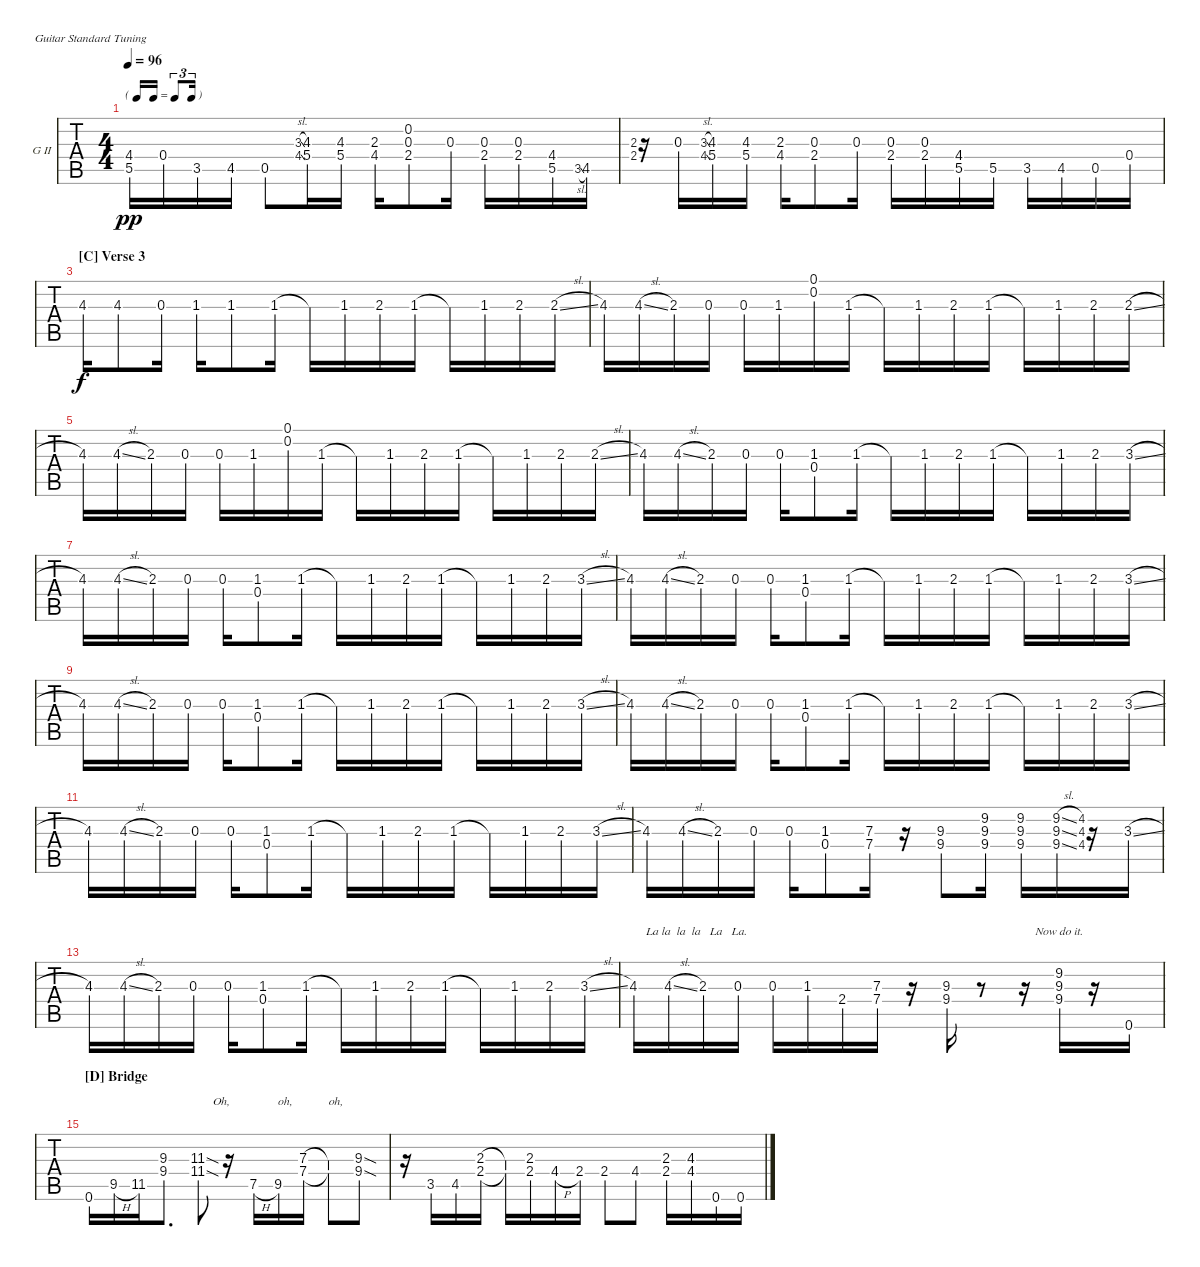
\bracketExtendMode nobrackets
\firstSystemTrackNameOrientation horizontal
\otherSystemsTrackNameOrientation horizontal
\defaultBarNumberDisplay FirstOfSystem
\track ("Guitar II" "G II") {instrument distortionguitar}
\staff {tabs}
\tuning (E4 B3 G3 D3 A2 E2)
\ts (4 4)
\tf triplet16th
\tempo 96
\clef g2
\ks a
(4.4 5.5).16{dy pp} 0.4.16 3.5.16 4.5.16 0.5.8 (3.3{sl} 4.4{sl}).8{gr} (4.3 5.4).16 (4.3 5.4).16 (2.3 4.4).16 (0.2{st} 0.3{st} 2.4{st}).8 0.3.16 (0.3 2.4).16 (0.3 2.4).16 (4.4 5.5).16 3.5{sl}.8{gr} 4.5.16 |
(2.3 2.4).8{gr} r.16 0.3.16 (3.3{sl} 4.4{sl}).8{gr} (4.3 5.4).16 (4.3 5.4).16 (2.3 4.4).16 (0.3{st} 2.4{st}).8 0.3.16 (0.3 2.4).16 (0.3 2.4).16 (4.4 5.5).16 5.5.16 3.5.16 4.5.16 0.5{st}.16 0.4.16 |
\section ("C" "Verse 3")
4.3.16{dy f} 4.3{st}.8 0.3.16 1.3{st}.16 1.3{st}.8 1.3.16 1.3{t}.16 1.3.16 2.3.16 1.3.16 1.3{t}.16 1.3.16 2.3.16 2.3{sl}.16 |
4.3.16 4.3{sl}.16 2.3.16 0.3.16 0.3.16 1.3.16 (0.1 0.2).16 1.3.16 1.3{t}.16 1.3.16 2.3.16 1.3.16 1.3{t}.16 1.3.16 2.3.16 2.3{sl}.16 |
4.3.16 4.3{sl}.16 2.3.16 0.3.16 0.3.16 1.3.16 (0.1 0.2).16 1.3.16 1.3{t}.16 1.3.16 2.3.16 1.3.16 1.3{t}.16 1.3.16 2.3.16 2.3{sl}.16 |
4.3.16 4.3{sl}.16 2.3.16 0.3.16 0.3.16 (1.3{st} 0.4{st}).8 1.3.16 1.3{t}.16 1.3.16 2.3.16 1.3.16 1.3{t}.16 1.3.16 2.3.16 3.3{sl}.16 |
4.3.16 4.3{sl}.16 2.3.16 0.3.16 0.3.16 (1.3{st} 0.4{st}).8 1.3.16 1.3{t}.16 1.3.16 2.3.16 1.3.16 1.3{t}.16 1.3.16 2.3.16 3.3{sl}.16 |
4.3.16 4.3{sl}.16 2.3.16 0.3.16 0.3.16 (1.3{st} 0.4{st}).8 1.3.16 1.3{t}.16 1.3.16 2.3.16 1.3.16 1.3{t}.16 1.3.16 2.3.16 3.3{sl}.16 |
4.3.16 4.3{sl}.16 2.3.16 0.3.16 0.3.16 (1.3{st} 0.4{st}).8 1.3.16 1.3{t}.16 1.3.16 2.3.16 1.3.16 1.3{t}.16 1.3.16 2.3.16 3.3{sl}.16 |
4.3.16 4.3{sl}.16 2.3.16 0.3.16 0.3.16 (1.3{st} 0.4{st}).8 1.3.16 1.3{t}.16 1.3.16 2.3.16 1.3.16 1.3{t}.16 1.3.16 2.3.16 3.3{sl}.16 |
4.3.16 4.3{sl}.16 2.3.16 0.3.16 0.3.16 (1.3{st} 0.4{st}).8 1.3.16 1.3{t}.16 1.3.16 2.3.16 1.3.16 1.3{t}.16 1.3.16 2.3.16 3.3{sl}.16 |
4.3.16 4.3{sl}.16 2.3.16 0.3.16 0.3.16 (1.3{st} 0.4{st}).8 (7.3 7.4).16 r.16 (9.3{st} 9.4{st}).8 (9.2 9.3 9.4).16 (9.2 9.3 9.4).16 (9.2{sl} 9.3{sl} 9.4{sl}).16 (4.2 4.3 4.4).8{gr} r.16 3.3{sl}.16 |
4.3.16 4.3{sl}.16 2.3.16 0.3.16 0.3.16 (1.3{st} 0.4{st}).8 1.3.16 1.3{t}.16 1.3.16 2.3.16 1.3.16 1.3{t}.16 1.3.16 2.3.16 3.3{sl}.16 |
4.3.16{lyrics (0 "") lyrics (1 "") lyrics (2 "") lyrics (3 "") lyrics (4 "")} 4.3{sl}.16{lyrics (0 "") lyrics (1 "") lyrics (2 "                   La la  la  la   La   La.") lyrics (3 "") lyrics (4 "")} 2.3.16{lyrics (0 "") lyrics (1 "") lyrics (2 "") lyrics (3 "") lyrics (4 "")} 0.3.16{lyrics (0 "") lyrics (1 "") lyrics (2 "") lyrics (3 "") lyrics (4 "")} 0.3.16{lyrics (0 "") lyrics (1 "") lyrics (2 "") lyrics (3 "") lyrics (4 "")} 1.3.16{lyrics (0 "") lyrics (1 "") lyrics (2 "") lyrics (3 "") lyrics (4 "")} 2.4.16{lyrics (0 "") lyrics (1 "") lyrics (2 "") lyrics (3 "") lyrics (4 "")} (7.3 7.4).16{lyrics (0 "") lyrics (1 "") lyrics (2 "") lyrics (3 "") lyrics (4 "")} r.16 (9.3 9.4).16{lyrics (0 "") lyrics (1 "") lyrics (2 "") lyrics (3 "") lyrics (4 "")} r.8 r.16 (9.2 9.3 9.4).16{lyrics (0 "") lyrics (1 "") lyrics (2 "Now do it.") lyrics (3 "") lyrics (4 "")} r.16 0.6.16{lyrics (0 "") lyrics (1 "") lyrics (2 "") lyrics (3 "") lyrics (4 "")} |
\section ("D" "Bridge")
0.6.16{lyrics (0 "") lyrics (1 "") lyrics (2 "") lyrics (3 "") lyrics (4 "")} 9.5{h}.16{lyrics (0 "") lyrics (1 "") lyrics (2 "") lyrics (3 "") lyrics (4 "")} 11.5.16{lyrics (0 "") lyrics (1 "") lyrics (2 "") lyrics (3 "") lyrics (4 "")} (9.3 9.4).8{d lyrics (0 "") lyrics (1 "") lyrics (2 "") lyrics (3 "") lyrics (4 "")} (11.3{sod} 11.4{sod}).8{lyrics (0 "") lyrics (1 "") lyrics (2 "") lyrics (3 "") lyrics (4 "")} r.16 7.5{h}.16{lyrics (0 "") lyrics (1 "") lyrics (2 "") lyrics (3 "") lyrics (4 "")} 9.5.16{lyrics (0 "") lyrics (1 "") lyrics (2 "Oh,                oh,            oh,") lyrics (3 "") lyrics (4 "")} (7.3 7.4).16{lyrics (0 "") lyrics (1 "") lyrics (2 "") lyrics (3 "") lyrics (4 "")} (7.3{t} 7.4{t}).8{lyrics (0 "") lyrics (1 "") lyrics (2 "") lyrics (3 "") lyrics (4 "")} (9.3{sod} 9.4{sod}).8{lyrics (0 "") lyrics (1 "") lyrics (2 "") lyrics (3 "") lyrics (4 "")} |
r.16 3.5.16{lyrics (0 "") lyrics (1 "") lyrics (2 "") lyrics (3 "") lyrics (4 "")} 4.5.16{lyrics (0 "") lyrics (1 "") lyrics (2 "") lyrics (3 "") lyrics (4 "")} (2.3 2.4).16{lyrics (0 "") lyrics (1 "") lyrics (2 "") lyrics (3 "") lyrics (4 "")} (2.3{t} 2.4{t}).16{lyrics (0 "") lyrics (1 "") lyrics (2 "") lyrics (3 "") lyrics (4 "")} (2.3 2.4).16{lyrics (0 "") lyrics (1 "") lyrics (2 "") lyrics (3 "") lyrics (4 "")} 4.4{h}.16{lyrics (0 "") lyrics (1 "") lyrics (2 "") lyrics (3 "") lyrics (4 "")} 2.4.16{lyrics (0 "") lyrics (1 "") lyrics (2 "") lyrics (3 "") lyrics (4 "")} 2.4{st}.8{lyrics (0 "") lyrics (1 "") lyrics (2 "") lyrics (3 "") lyrics (4 "")} 4.4{st}.8{lyrics (0 "") lyrics (1 "") lyrics (2 "") lyrics (3 "") lyrics (4 "")} (2.3 2.4).16{lyrics (0 "") lyrics (1 "") lyrics (2 "") lyrics (3 "") lyrics (4 "")} (4.3 4.4).16{lyrics (0 "") lyrics (1 "") lyrics (2 "") lyrics (3 "") lyrics (4 "")} 0.6.16{lyrics (0 "") lyrics (1 "") lyrics (2 "") lyrics (3 "") lyrics (4 "")} 0.6.16{lyrics (0 "") lyrics (1 "") lyrics (2 "") lyrics (3 "") lyrics (4 "")}
